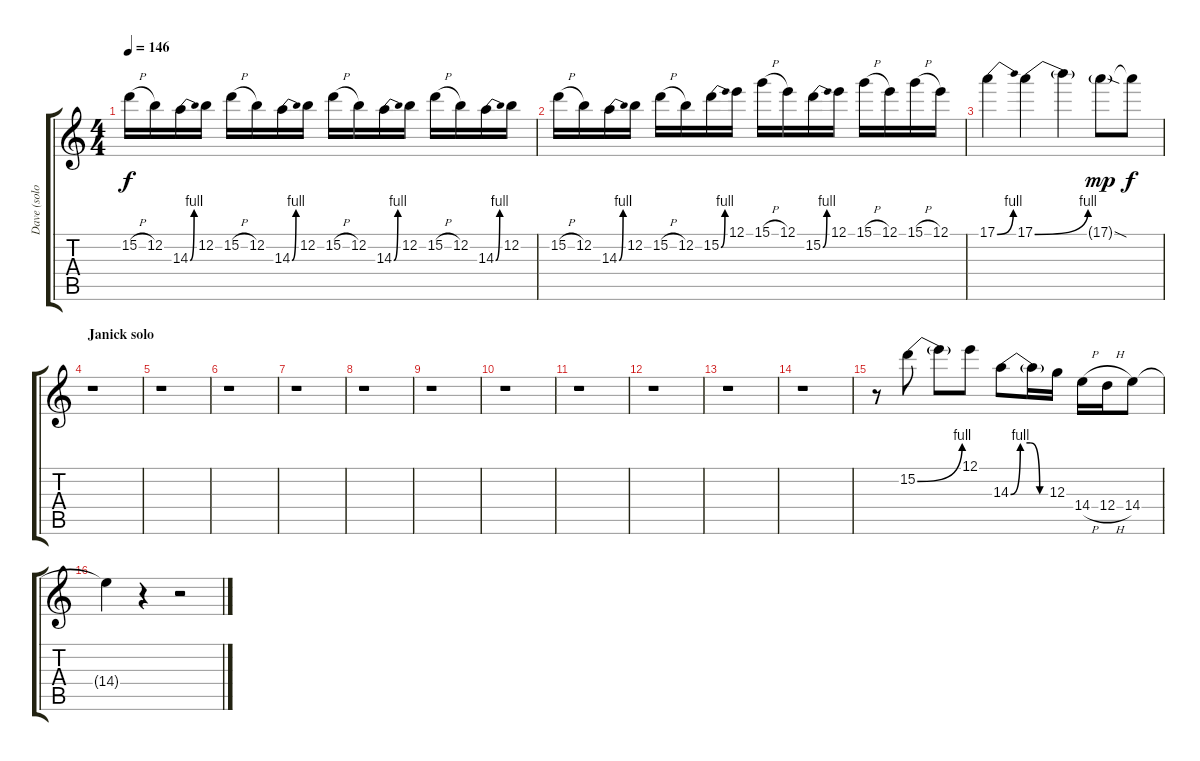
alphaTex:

\track ("Dave (solo)" "Dave (solo") {instrument distortionguitar}
\staff {score tabs}
\tuning (E4 B3 G3 D3 A2 E2) {hide}
\ts (4 4)
\tempo 146
\clef g2
\ks c
15.2{h}.16{dy f} 12.2.16 14.3{be (bend 0 0 60 4)}.16 12.2.16 15.2{h}.16 12.2.16 14.3{be (bend 0 0 60 4)}.16 12.2.16 15.2{h}.16 12.2.16 14.3{be (bend 0 0 60 4)}.16 12.2.16 15.2{h}.16 12.2.16 14.3{be (bend 0 0 60 4)}.16 12.2.16 |
15.2{h}.16 12.2.16 14.3{be (bend 0 0 60 4)}.16 12.2.16 15.2{h}.16 12.2.16 15.2{be (bend 0 0 60 4)}.16 12.1.16 15.1{h}.16 12.1.16 15.2{be (bend 0 0 60 4)}.16 12.1.16 15.1{h}.16 12.1.16 15.1{h}.16 12.1.16 |
17.1{be (bend 0 0 60 4)}.4 17.1{be (bend 0 0 60 4)}.4 17.1{t}.4 17.1{sod g}.8{dy mp} 17.1{t}.8{dy f} |
\section ("" "Janick solo")
r.1 |
r.1 |
r.1 |
r.1 |
r.1 |
r.1 |
r.1 |
r.1 |
r.1 |
r.1 |
r.1 |
r.8 15.2{be (bend 0 0 60 4)}.8 15.2{t}.8 12.1.8 14.3{be (custom 0 0 15 4 30 4 45 0 60 0)}.8 14.3{t}.16 12.3.16 14.4{h}.16 12.4{h}.16 14.4.8 |
14.4{t}.4 r.4 r.2
